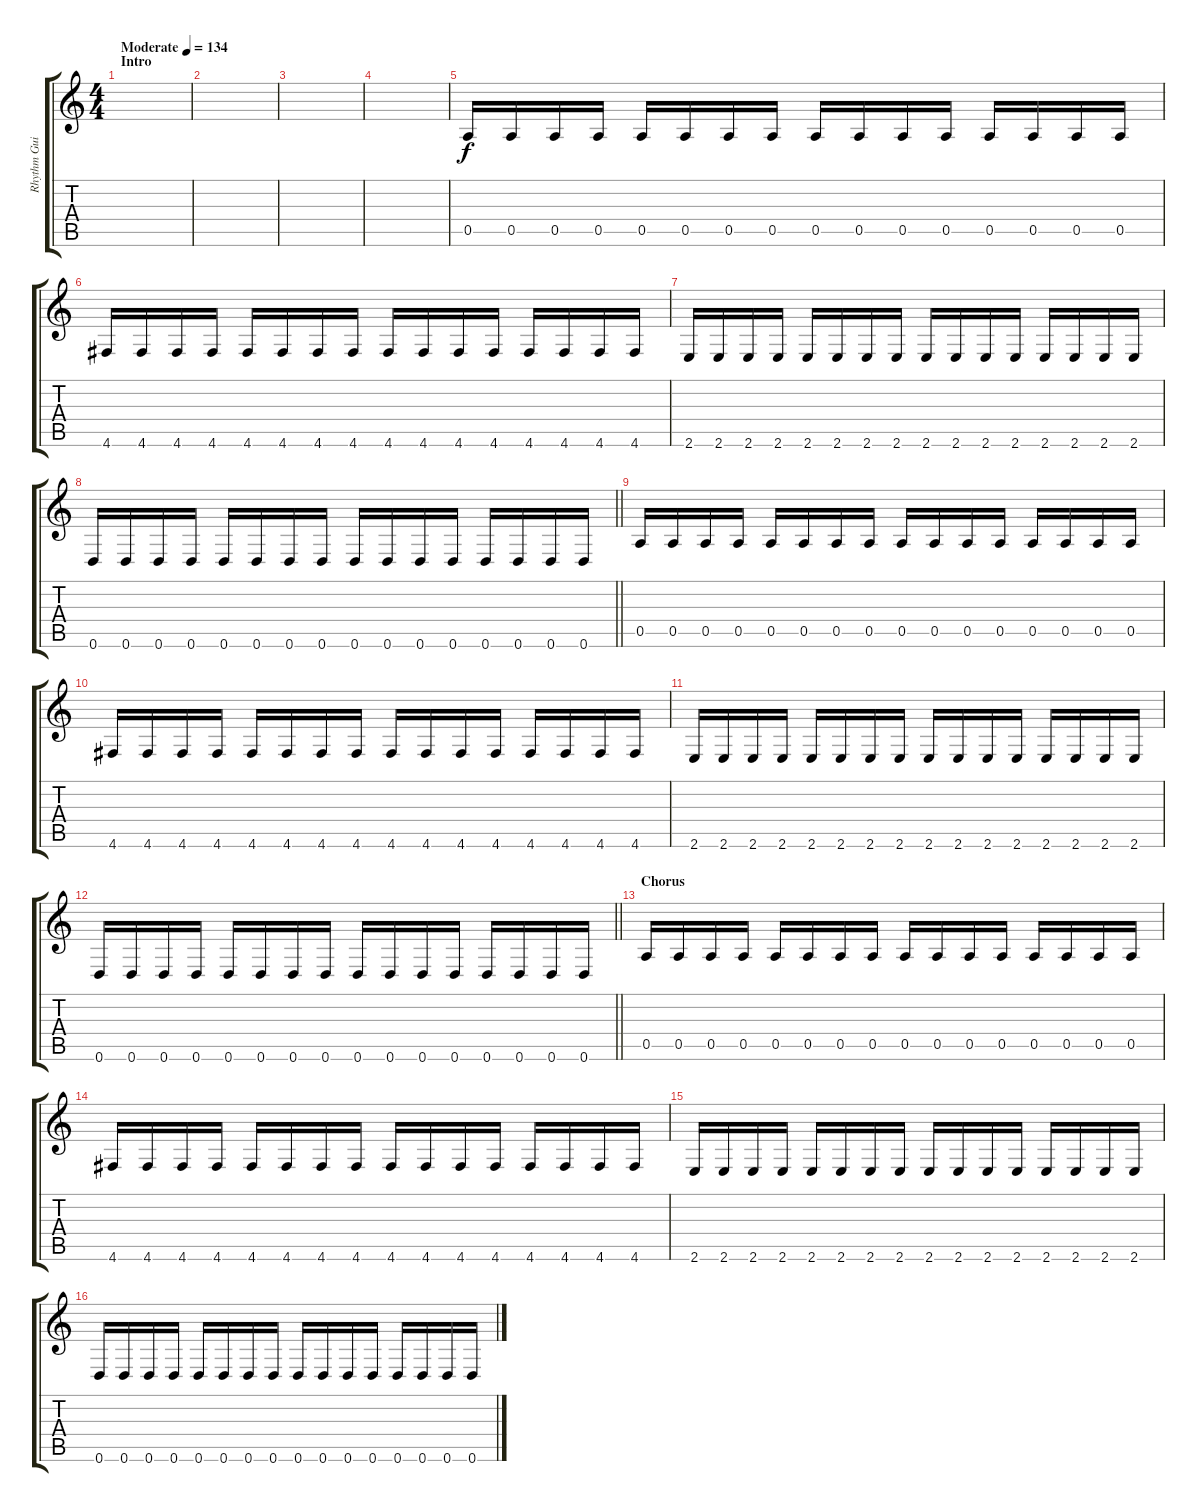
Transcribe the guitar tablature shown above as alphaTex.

\track ("Rhythm Guitar" "Rhythm Gui") {instrument distortionguitar}
\staff {score tabs}
\tuning (E4 B3 G3 D3 A2 D2) {hide}
\ts (4 4)
\section ("" "Intro")
\tempo (134 "Moderate")
\clef g2
\ks c
|
|
|
|
0.5.16 0.5.16 0.5.16 0.5.16 0.5.16 0.5.16 0.5.16 0.5.16 0.5.16 0.5.16 0.5.16 0.5.16 0.5.16 0.5.16 0.5.16 0.5.16 |
4.6.16 4.6.16 4.6.16 4.6.16 4.6.16 4.6.16 4.6.16 4.6.16 4.6.16 4.6.16 4.6.16 4.6.16 4.6.16 4.6.16 4.6.16 4.6.16 |
2.6.16 2.6.16 2.6.16 2.6.16 2.6.16 2.6.16 2.6.16 2.6.16 2.6.16 2.6.16 2.6.16 2.6.16 2.6.16 2.6.16 2.6.16 2.6.16 |
\barLineRight lightlight
0.6.16 0.6.16 0.6.16 0.6.16 0.6.16 0.6.16 0.6.16 0.6.16 0.6.16 0.6.16 0.6.16 0.6.16 0.6.16 0.6.16 0.6.16 0.6.16 |
0.5.16 0.5.16 0.5.16 0.5.16 0.5.16 0.5.16 0.5.16 0.5.16 0.5.16 0.5.16 0.5.16 0.5.16 0.5.16 0.5.16 0.5.16 0.5.16 |
4.6.16 4.6.16 4.6.16 4.6.16 4.6.16 4.6.16 4.6.16 4.6.16 4.6.16 4.6.16 4.6.16 4.6.16 4.6.16 4.6.16 4.6.16 4.6.16 |
2.6.16 2.6.16 2.6.16 2.6.16 2.6.16 2.6.16 2.6.16 2.6.16 2.6.16 2.6.16 2.6.16 2.6.16 2.6.16 2.6.16 2.6.16 2.6.16 |
\barLineRight lightlight
0.6.16 0.6.16 0.6.16 0.6.16 0.6.16 0.6.16 0.6.16 0.6.16 0.6.16 0.6.16 0.6.16 0.6.16 0.6.16 0.6.16 0.6.16 0.6.16 |
\section ("" "Chorus")
0.5.16 0.5.16 0.5.16 0.5.16 0.5.16 0.5.16 0.5.16 0.5.16 0.5.16 0.5.16 0.5.16 0.5.16 0.5.16 0.5.16 0.5.16 0.5.16 |
4.6.16 4.6.16 4.6.16 4.6.16 4.6.16 4.6.16 4.6.16 4.6.16 4.6.16 4.6.16 4.6.16 4.6.16 4.6.16 4.6.16 4.6.16 4.6.16 |
2.6.16 2.6.16 2.6.16 2.6.16 2.6.16 2.6.16 2.6.16 2.6.16 2.6.16 2.6.16 2.6.16 2.6.16 2.6.16 2.6.16 2.6.16 2.6.16 |
0.6.16 0.6.16 0.6.16 0.6.16 0.6.16 0.6.16 0.6.16 0.6.16 0.6.16 0.6.16 0.6.16 0.6.16 0.6.16 0.6.16 0.6.16 0.6.16
